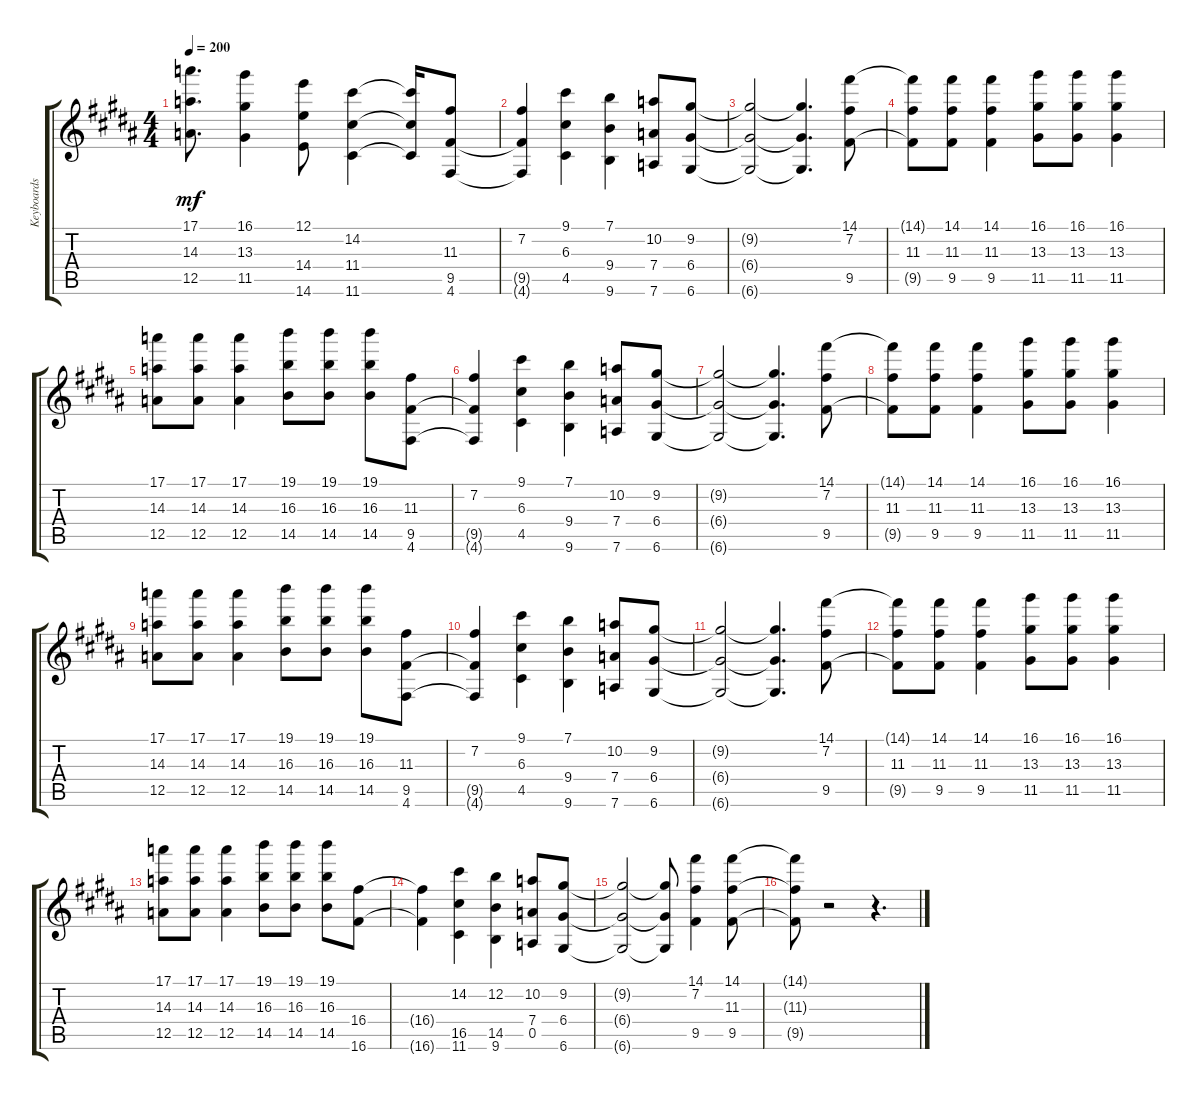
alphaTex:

\track ("Keyboards" "Keyboards") {instrument electricguitarclean}
\staff {score tabs}
\tuning (E4 B3 G3 D3 A2 D2) {hide}
\ts (4 4)
\tempo 200
\clef g2
\ks b
(17.1{t} 14.3 12.5{t}).8{d dy mf} (16.1 13.3 11.5).4 (12.1 14.4 14.6).8 (14.2 11.4 11.6).4 (14.2{t} 11.4{t} 11.6{t}).16 (11.3 9.5 4.6).8 |
(7.2 9.5{t} 4.6{t}).4 (9.1 6.3 4.5).4 (7.1 9.4 9.6).4 (10.2 7.4 7.6).8 (9.2 6.4 6.6).8 |
(9.2{t} 6.4{t} 6.6{t}).2 (9.2{t} 6.4{t} 6.6{t}).4{d} (14.1 7.2 9.5).8 |
(14.1{t} 11.3 9.5{t}).8 (14.1 11.3 9.5).8 (14.1 11.3 9.5).4 (16.1 13.3 11.5).8 (16.1 13.3 11.5).8 (16.1 13.3 11.5).4 |
(17.1 14.3 12.5).8 (17.1 14.3 12.5).8 (17.1 14.3 12.5).4 (19.1 16.3 14.5).8 (19.1 16.3 14.5).8 (19.1 16.3 14.5).8 (11.3 9.5 4.6).8 |
(7.2 9.5{t} 4.6{t}).4 (9.1 6.3 4.5).4 (7.1 9.4 9.6).4 (10.2 7.4 7.6).8 (9.2 6.4 6.6).8 |
(9.2{t} 6.4{t} 6.6{t}).2 (9.2{t} 6.4{t} 6.6{t}).4{d} (14.1 7.2 9.5).8 |
(14.1{t} 11.3 9.5{t}).8 (14.1 11.3 9.5).8 (14.1 11.3 9.5).4 (16.1 13.3 11.5).8 (16.1 13.3 11.5).8 (16.1 13.3 11.5).4 |
(17.1 14.3 12.5).8 (17.1 14.3 12.5).8 (17.1 14.3 12.5).4 (19.1 16.3 14.5).8 (19.1 16.3 14.5).8 (19.1 16.3 14.5).8 (11.3 9.5 4.6).8 |
(7.2 9.5{t} 4.6{t}).4 (9.1 6.3 4.5).4 (7.1 9.4 9.6).4 (10.2 7.4 7.6).8 (9.2 6.4 6.6).8 |
(9.2{t} 6.4{t} 6.6{t}).2 (9.2{t} 6.4{t} 6.6{t}).4{d} (14.1 7.2 9.5).8 |
(14.1{t} 11.3 9.5{t}).8 (14.1 11.3 9.5).8 (14.1 11.3 9.5).4 (16.1 13.3 11.5).8 (16.1 13.3 11.5).8 (16.1 13.3 11.5).4 |
(17.1 14.3 12.5).8 (17.1 14.3 12.5).8 (17.1 14.3 12.5).4 (19.1 16.3 14.5).8 (19.1 16.3 14.5).8 (19.1 16.3 14.5).8 (16.4 16.6).8 |
(16.4{t} 16.6{t}).4 (14.2 16.5 11.6).4 (12.2 14.5 9.6).4 (10.2 7.4 0.5).8 (9.2 6.4 6.6).8 |
(9.2{t} 6.4{t} 6.6{t}).2 (9.2{t} 6.4{t} 6.6{t}).8 (14.1 7.2 9.5).4 (14.1 11.3 9.5).8 |
(14.1{t} 11.3{t} 9.5{t}).8 r.2 r.4{d}
